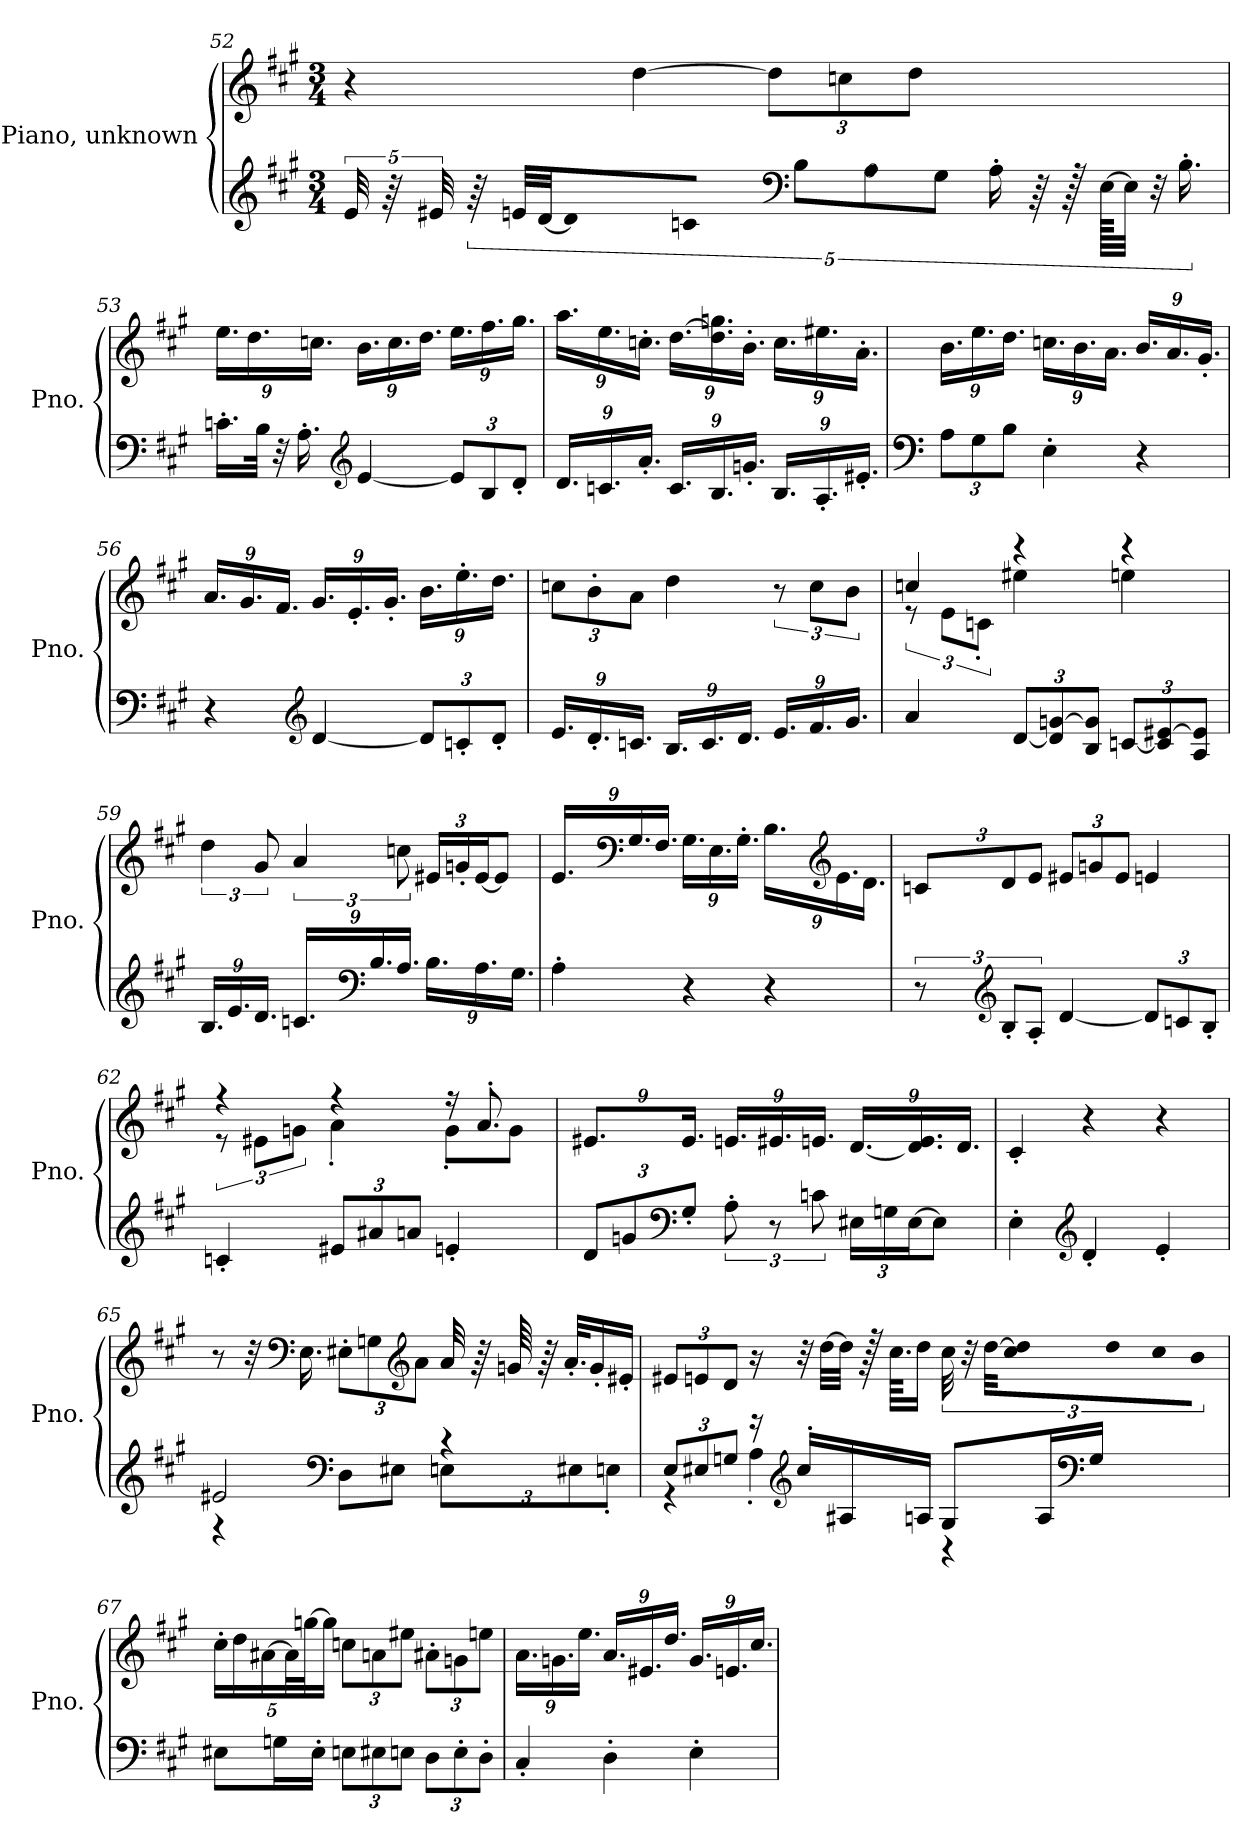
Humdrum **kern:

**kern	**kern
*part1	*part1
*staff2	*staff1
*I"Piano, unknown	*
*I'Pno.	*
*clefG2	*clefG2
*k[f#c#g#]	*k[f#c#g#]
*M3/4	*M3/4
=52	=52
40e/	4r
80r	.
40e#X/	.
80r	.
40en/LLL	.
[40d/J	.
16d/]	.
16cn/JJ	.
*clefF4	*
*Xbrackettup	*
12B\L	[4dd\
12A\	.
12G#\J	.
*	*Xbrackettup
16A'\	12dd\L]
64r	.
128r	.
.	12ccn\
[128E\KKLLL	.
32E\JJJ]	.
32r	.
16.B'\	.
.	12dd\J
!!LO:PB:g=z
=53	=53
16.cn'\LL	18.ee\LL
.	18.dd\
32B\JJk	.
32r	.
16.A'\	.
.	18.ccn\JJ
*clefG2	*
[4e/	18.b\LL
.	18.cc\
.	18.dd\JJ
12e/L]	18.ee\LL
12B/	18.ff#\
12d'/J	18.gg#\JJ
=54	=54
18.d/LL	18.aa\LL
18.cn/	18.ee\
18.a'/JJ	18.ccn'\JJ
18.c/LL	[18.dd\LL
18.B/	18.dd\] 18.ggn\
18.gn'/JJ	18.b'\JJ
18.B/LL	18.cc\LL
18.A'/	18.ee#X\
18.e#X'/JJ	18.a'\JJ
!!LO:LB:g=z
=55	=55
*clefF4	*
12A\L	18.b\LL
12G#\	18.ee\
12B\J	18.dd\JJ
4E'\	18.ccn\LL
.	18.b\
.	18.a\JJ
4r	18.b/LL
.	18.a/
.	18.g#'/JJ
=56	=56
4r	18.a/LL
.	18.g#/
.	18.f#/JJ
*clefG2	*
[4d/	18.g#/LL
.	18.e'/
.	18.g#'/JJ
12d/L]	18.b\LL
12cn'/	18.ee'\
12d'/J	18.dd\JJ
=57	=57
18.e/LL	12ccn\L
18.d'/	12b'\
18.cn/JJ	12a\J
18.B/LL	4dd\
18.c/	.
18.d/JJ	.
*	*brackettup
18.e/LL	12r
18.f#/	12cc\L
18.g#/JJ	12b\J
!!LO:LB:g=z
=58	=58
*	*^
4a/	4ccn/	12r
.	.	12e\L
.	.	12cn'\J
[12d/L	4r	4ee#X\
12d/] [12gn/	.	.
12B/ 12g/]J	.	.
[12cn/L	4r	4een\
12c/] [12e#X/	.	.
12A/ 12e#/]J	.	.
*	*v	*v
=59	=59
18.B/LL	6dd\
18.e/	.
18.d/JJ	12g#/
18.cn/LL	6a/
*clefF4	*
18.B/	.
18.A/JJ	12ccn\
*	*Xbrackettup
18.B\LL	24e#X/LL
.	24gn'/
18.A\	[24e#/J
.	8e#/J]
18.G#\JJ	.
!!LO:LB:g=z
=60	=60
4A'\	18.e/LL
*	*clefF4
.	18.G#/
.	18.F#/JJ
4r	18.G#\LL
.	18.E\
.	18.G#'\JJ
4r	18.B\LL
*	*clefG2
.	18.e\
.	18.d\JJ
=61	=61
*brackettup	*
12r	12cn/L
*clefG2	*
12B'/L	12d/
12A'/J	12e/J
[4d/	12e#X/L
.	12gn/
.	12e#/J
*Xbrackettup	*
12d/L]	4en/
12cn/	.
12B'/J	.
!!LO:LB:g=z
=62	=62
*	*^
*	*	*brackettup
4cn'/	4r	12r
.	.	12e#X\L
.	.	12gn\J
12e#X/L	4r	4a'\
12a#X/	.	.
12an/J	.	.
4en'/	16r	8g'\L
.	8.a'/	.
.	.	8g\J
*	*v	*v
=63	=63
*	*Xbrackettup
12d/L	9.e#X/L
12gn/	.
*clefF4	*
12G#'/J	18.e#/Jk
*brackettup	*
12A'\	18.en/LL
12r	18.e#X/
12cn\	18.en/JJ
*Xbrackettup	*
24E#X\LL	[18.d/LL
24Gn\	.
[24E#\J	18.d/] 18.e/
8E#\J]	.
.	18.d/JJ
=64	=64
4E'\	4c#'/
*clefG2	*
4d'/	4r
4e'/	4r
!!LO:LB:g=z
=65	=65
*^	*
2e#X/	4r	8r
.	.	32r
*	*	*clefF4
.	.	16.E\
*clefF4	*	*
.	8D\L	12E#X'\L
.	.	12Gn\
.	8E#X\J	.
*	*	*clefG2
.	.	12a\J
4r	12En\L	32a/
.	.	64r
.	.	64gn/
.	.	64r
.	.	32.a'/KLL
.	12E#X\	.
.	.	16g'/
.	12En'\J	.
.	.	16e#X'/JJ
!!LO:PB:g=z
=66	=66	=66
12E/L	4r	12e#X/L
12E#X/	.	12en/
12Gn/J	.	12d/J
16r	4A'\	16r
*clefG2	*	*
16cc#'/LL	.	32r
.	.	[32dd\LLL
16A#X/	.	32dd\JJJ]
.	.	128r
.	.	64.cc#\KKLL
16An/JJ	.	16dd\JJ
*	*	*brackettup
8G/L	4r	48cc#\
.	.	48r
.	.	[48dd\KLL
.	.	16cc#\ 16dd\]
16A/L	.	32dd\L
.	.	32cc#\J
*clefF4	*	*
16G/JJ	.	16b\JJ
*v	*v	*
=67	=67
*	*Xbrackettup
8E#X\L	20cc#'\LL
.	20dd\
.	[20a#X\
16Gn\L	.
.	40a#\L]
.	[40ggn\J
16E#'\JJ	.
.	20gg\JJ]
12En\L	12ccn\L
12E#X\	12an\
12En\J	12ee#X\J
12D\L	12a#X'\L
12E'\	12gn\
12D'\J	12een\J
!!LO:LB:g=z
=68	=68
4C#'/	18.a\LL
.	18.gn\
.	18.ee\JJ
4D'\	18.a/LL
.	18.e#X/
.	18.dd/JJ
4E'\	18.g/LL
.	18.en/
.	18.cc#/JJ
=	=
*-	*-
